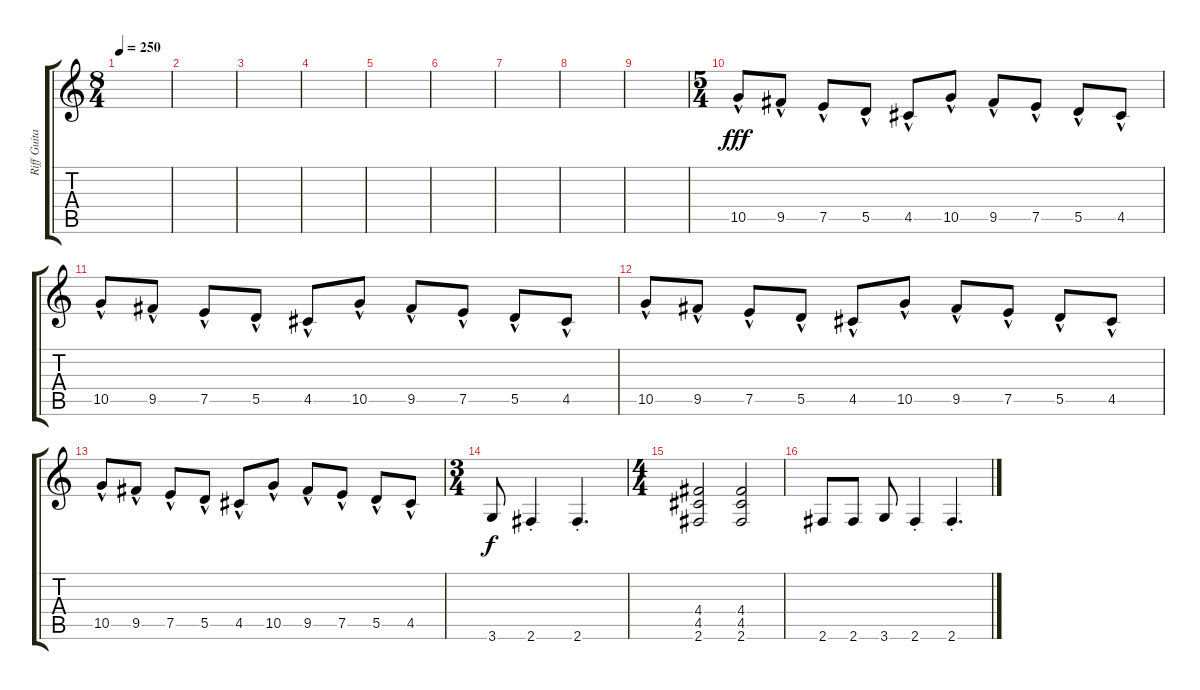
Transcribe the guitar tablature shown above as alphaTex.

\track ("Riff Guitar" "Riff Guita") {instrument distortionguitar}
\staff {score tabs}
\tuning (E4 B3 G3 D3 A2 E2) {hide}
\ts (8 4)
\tempo 250
\clef g2
\ks c
|
|
|
|
|
|
|
|
|
\ts (5 4)
10.5{hac}.8{dy fff} 9.5{hac}.8 7.5{hac}.8 5.5{hac}.8 4.5{hac}.8 10.5{hac}.8 9.5{hac}.8 7.5{hac}.8 5.5{hac}.8 4.5{hac}.8 |
10.5{hac}.8 9.5{hac}.8 7.5{hac}.8 5.5{hac}.8 4.5{hac}.8 10.5{hac}.8 9.5{hac}.8 7.5{hac}.8 5.5{hac}.8 4.5{hac}.8 |
10.5{hac}.8 9.5{hac}.8 7.5{hac}.8 5.5{hac}.8 4.5{hac}.8 10.5{hac}.8 9.5{hac}.8 7.5{hac}.8 5.5{hac}.8 4.5{hac}.8 |
10.5{hac}.8 9.5{hac}.8 7.5{hac}.8 5.5{hac}.8 4.5{hac}.8 10.5{hac}.8 9.5{hac}.8 7.5{hac}.8 5.5{hac}.8 4.5{hac}.8 |
\ts (3 4)
3.6.8{dy f} 2.6{st}.4 2.6{st}.4{d} |
\ts (4 4)
(4.4 4.5 2.6).2 (4.4 4.5 2.6).2 |
2.6.8 2.6.8 3.6.8 2.6{st}.4 2.6{st}.4{d}
